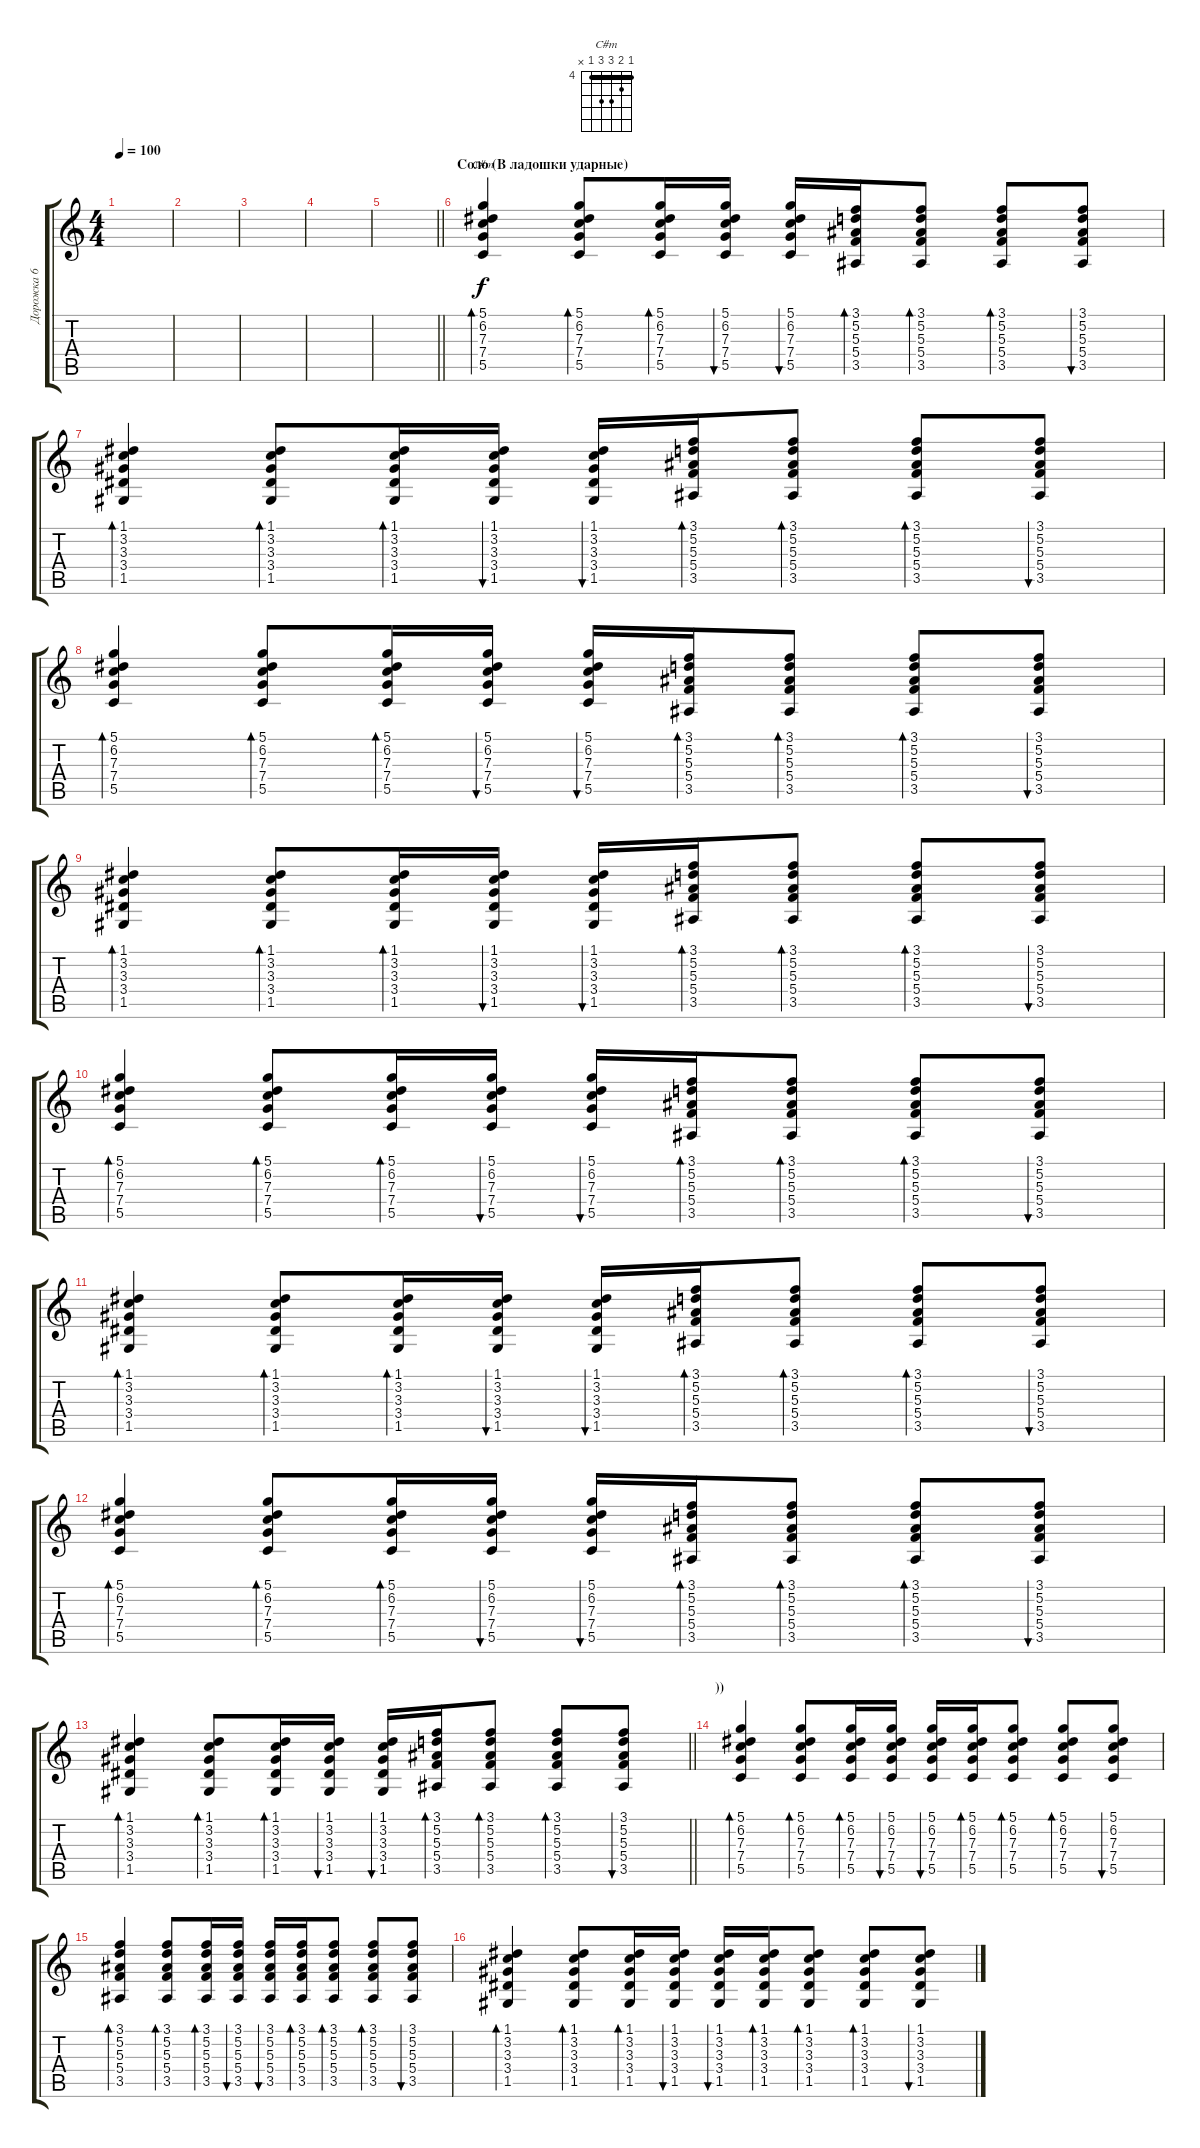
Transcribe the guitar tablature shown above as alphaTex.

\track ("Дорожка 6" "Дорожка 6") {instrument acousticguitarsteel}
\staff {score tabs}
\tuning (D4 A3 F3 C3 G2 C2) {hide}
\chord ("C#m" 4 5 6 6 4 x) {firstfret 4 barre 4}
\ts (4 4)
\tempo 100
\clef g2
\ks c
|
|
|
|
\barLineRight lightlight
|
\section ("" "Соло (В ладошки ударные)")
(5.1 6.2 7.3 7.4 5.5).4{bd 60 ch "C#m"} (5.1 6.2 7.3 7.4 5.5).8{bd 60} (5.1 6.2 7.3 7.4 5.5).16{bd 60} (5.1 6.2 7.3 7.4 5.5).16{bu 60} (5.1 6.2 7.3 7.4 5.5).16{bu 60} (3.1 5.2 5.3 5.4 3.5).16{bd 60} (3.1 5.2 5.3 5.4 3.5).8{bd 60} (3.1 5.2 5.3 5.4 3.5).8{bd 60} (3.1 5.2 5.3 5.4 3.5).8{bu 60} |
(1.1 3.2 3.3 3.4 1.5).4{bd 60} (1.1 3.2 3.3 3.4 1.5).8{bd 60} (1.1 3.2 3.3 3.4 1.5).16{bd 60} (1.1 3.2 3.3 3.4 1.5).16{bu 60} (1.1 3.2 3.3 3.4 1.5).16{bu 60} (3.1 5.2 5.3 5.4 3.5).16{bd 60} (3.1 5.2 5.3 5.4 3.5).8{bd 60} (3.1 5.2 5.3 5.4 3.5).8{bd 60} (3.1 5.2 5.3 5.4 3.5).8{bu 60} |
(5.1 6.2 7.3 7.4 5.5).4{bd 60} (5.1 6.2 7.3 7.4 5.5).8{bd 60} (5.1 6.2 7.3 7.4 5.5).16{bd 60} (5.1 6.2 7.3 7.4 5.5).16{bu 60} (5.1 6.2 7.3 7.4 5.5).16{bu 60} (3.1 5.2 5.3 5.4 3.5).16{bd 60} (3.1 5.2 5.3 5.4 3.5).8{bd 60} (3.1 5.2 5.3 5.4 3.5).8{bd 60} (3.1 5.2 5.3 5.4 3.5).8{bu 60} |
(1.1 3.2 3.3 3.4 1.5).4{bd 60} (1.1 3.2 3.3 3.4 1.5).8{bd 60} (1.1 3.2 3.3 3.4 1.5).16{bd 60} (1.1 3.2 3.3 3.4 1.5).16{bu 60} (1.1 3.2 3.3 3.4 1.5).16{bu 60} (3.1 5.2 5.3 5.4 3.5).16{bd 60} (3.1 5.2 5.3 5.4 3.5).8{bd 60} (3.1 5.2 5.3 5.4 3.5).8{bd 60} (3.1 5.2 5.3 5.4 3.5).8{bu 60} |
(5.1 6.2 7.3 7.4 5.5).4{bd 60} (5.1 6.2 7.3 7.4 5.5).8{bd 60} (5.1 6.2 7.3 7.4 5.5).16{bd 60} (5.1 6.2 7.3 7.4 5.5).16{bu 60} (5.1 6.2 7.3 7.4 5.5).16{bu 60} (3.1 5.2 5.3 5.4 3.5).16{bd 60} (3.1 5.2 5.3 5.4 3.5).8{bd 60} (3.1 5.2 5.3 5.4 3.5).8{bd 60} (3.1 5.2 5.3 5.4 3.5).8{bu 60} |
(1.1 3.2 3.3 3.4 1.5).4{bd 60} (1.1 3.2 3.3 3.4 1.5).8{bd 60} (1.1 3.2 3.3 3.4 1.5).16{bd 60} (1.1 3.2 3.3 3.4 1.5).16{bu 60} (1.1 3.2 3.3 3.4 1.5).16{bu 60} (3.1 5.2 5.3 5.4 3.5).16{bd 60} (3.1 5.2 5.3 5.4 3.5).8{bd 60} (3.1 5.2 5.3 5.4 3.5).8{bd 60} (3.1 5.2 5.3 5.4 3.5).8{bu 60} |
(5.1 6.2 7.3 7.4 5.5).4{bd 60} (5.1 6.2 7.3 7.4 5.5).8{bd 60} (5.1 6.2 7.3 7.4 5.5).16{bd 60} (5.1 6.2 7.3 7.4 5.5).16{bu 60} (5.1 6.2 7.3 7.4 5.5).16{bu 60} (3.1 5.2 5.3 5.4 3.5).16{bd 60} (3.1 5.2 5.3 5.4 3.5).8{bd 60} (3.1 5.2 5.3 5.4 3.5).8{bd 60} (3.1 5.2 5.3 5.4 3.5).8{bu 60} |
\barLineRight lightlight
(1.1 3.2 3.3 3.4 1.5).4{bd 60} (1.1 3.2 3.3 3.4 1.5).8{bd 60} (1.1 3.2 3.3 3.4 1.5).16{bd 60} (1.1 3.2 3.3 3.4 1.5).16{bu 60} (1.1 3.2 3.3 3.4 1.5).16{bu 60} (3.1 5.2 5.3 5.4 3.5).16{bd 60} (3.1 5.2 5.3 5.4 3.5).8{bd 60} (3.1 5.2 5.3 5.4 3.5).8{bd 60} (3.1 5.2 5.3 5.4 3.5).8{bu 60} |
\section ("" "))")
(5.1 6.2 7.3 7.4 5.5).4{bd 60} (5.1 6.2 7.3 7.4 5.5).8{bd 60} (5.1 6.2 7.3 7.4 5.5).16{bd 60} (5.1 6.2 7.3 7.4 5.5).16{bu 60} (5.1 6.2 7.3 7.4 5.5).16{bu 60} (5.1 6.2 7.3 7.4 5.5).16{bd 60} (5.1 6.2 7.3 7.4 5.5).8{bd 60} (5.1 6.2 7.3 7.4 5.5).8{bd 60} (5.1 6.2 7.3 7.4 5.5).8{bu 60} |
(3.1 5.2 5.3 5.4 3.5).4{bd 60} (3.1 5.2 5.3 5.4 3.5).8{bd 60} (3.1 5.2 5.3 5.4 3.5).16{bd 60} (3.1 5.2 5.3 5.4 3.5).16{bu 60} (3.1 5.2 5.3 5.4 3.5).16{bu 60} (3.1 5.2 5.3 5.4 3.5).16{bd 60} (3.1 5.2 5.3 5.4 3.5).8{bd 60} (3.1 5.2 5.3 5.4 3.5).8{bd 60} (3.1 5.2 5.3 5.4 3.5).8{bu 60} |
(1.1 3.2 3.3 3.4 1.5).4{bd 60} (1.1 3.2 3.3 3.4 1.5).8{bd 60} (1.1 3.2 3.3 3.4 1.5).16{bd 60} (1.1 3.2 3.3 3.4 1.5).16{bu 60} (1.1 3.2 3.3 3.4 1.5).16{bu 60} (1.1 3.2 3.3 3.4 1.5).16{bd 60} (1.1 3.2 3.3 3.4 1.5).8{bd 60} (1.1 3.2 3.3 3.4 1.5).8{bd 60} (1.1 3.2 3.3 3.4 1.5).8{bu 60}
